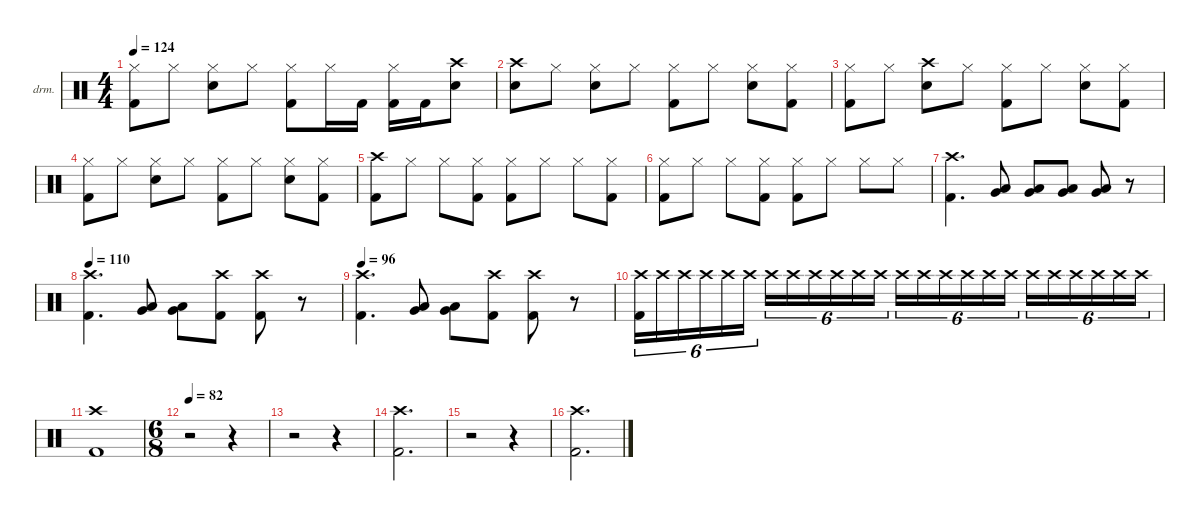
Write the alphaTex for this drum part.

\defaultSystemsLayout 4
\hideDynamics
\bracketExtendMode nobrackets
\firstSystemTrackNameOrientation horizontal
\otherSystemsTrackNameOrientation horizontal
\track ("Drums" "drm.") {instrument percussion}
\staff {score}
\articulation defaults
\ts (4 4)
\tempo 124
\clef neutral
\ks c
("Hi-Hat (closed)" "Kick (hit) 2").8{dy f} "Hi-Hat (closed)".8 ("Hi-Hat (closed)" "Snare (hit) 2").8 "Hi-Hat (closed)".8 ("Hi-Hat (closed)" "Kick (hit) 2").8 "Hi-Hat (closed)".16 "Kick (hit) 2".16{dy ff} ("Hi-Hat (closed)" "Kick (hit) 2").16{dy f} "Kick (hit) 2".16{dy ff} ("Crash high (hit)" "Snare (hit) 2").8{dy fff} |
("Crash high (hit)" "Snare (hit) 2").8 "Hi-Hat (closed)".8{dy f} ("Hi-Hat (closed)" "Snare (hit) 2").8 "Hi-Hat (closed)".8 ("Hi-Hat (closed)" "Kick (hit) 2").8 "Hi-Hat (closed)".8 ("Hi-Hat (closed)" "Snare (hit) 2").8 ("Hi-Hat (closed)" "Kick (hit) 2").8 |
("Hi-Hat (closed)" "Kick (hit) 2").8 "Hi-Hat (closed)".8 ("Crash high (hit)" "Snare (hit) 2").8{dy fff} "Hi-Hat (closed)".8{dy f} ("Hi-Hat (closed)" "Kick (hit) 2").8 "Hi-Hat (closed)".8 ("Hi-Hat (closed)" "Snare (hit) 2").8 ("Hi-Hat (closed)" "Kick (hit) 2").8 |
("Hi-Hat (closed)" "Kick (hit) 2").8 "Hi-Hat (closed)".8 ("Hi-Hat (closed)" "Snare (hit) 2").8 "Hi-Hat (closed)".8 ("Hi-Hat (closed)" "Kick (hit) 2").8 "Hi-Hat (closed)".8 ("Hi-Hat (closed)" "Snare (hit) 2").8 ("Hi-Hat (closed)" "Kick (hit) 2").8 |
("Crash high (hit)" "Kick (hit) 2").8{dy fff} "Hi-Hat (closed)".8{dy f} "Hi-Hat (closed)".8 ("Hi-Hat (closed)" "Kick (hit) 2").8 ("Hi-Hat (closed)" "Kick (hit) 2").8 "Hi-Hat (closed)".8 "Hi-Hat (closed)".8 ("Hi-Hat (closed)" "Kick (hit) 2").8 |
("Hi-Hat (closed)" "Kick (hit) 2").8 "Hi-Hat (closed)".8 "Hi-Hat (closed)".8 ("Hi-Hat (closed)" "Kick (hit) 2").8 ("Hi-Hat (closed)" "Kick (hit) 2").8 "Hi-Hat (closed)".8 "Hi-Hat (closed)".8 "Hi-Hat (closed)".8 |
("Crash high (hit)" "Kick (hit) 2").4{d dy fff} ("Very Low Tom (hit)" "Low Floor Tom (hit)").8{dy f} ("Very Low Tom (hit)" "Low Floor Tom (hit)").8 ("Very Low Tom (hit)" "Low Floor Tom (hit)").8 ("Very Low Tom (hit)" "Low Floor Tom (hit)").8 r.8 |
\tempo 110
("Crash high (hit)" "Kick (hit) 2").4{d dy fff} ("Very Low Tom (hit)" "Low Floor Tom (hit)").8{dy f} ("Very Low Tom (hit)" "Low Floor Tom (hit)").8 ("Crash high (hit)" "Kick (hit) 2").8{dy fff} ("Crash high (hit)" "Kick (hit) 2").8 r.8 |
\tempo 96
("Crash high (hit)" "Kick (hit) 2").4{d} ("Very Low Tom (hit)" "Low Floor Tom (hit)").8{dy f} ("Very Low Tom (hit)" "Low Floor Tom (hit)").8 ("Crash high (hit)" "Kick (hit) 2").8{dy fff} ("Crash high (hit)" "Kick (hit) 2").8 r.8 |
("Crash high (hit)" "Kick (hit) 2").16{tu (6 4) dy p} "Crash high (hit)".16{tu (6 4)} "Crash high (hit)".16{tu (6 4)} "Crash high (hit)".16{tu (6 4)} "Crash high (hit)".16{tu (6 4)} "Crash high (hit)".16{tu (6 4)} "Crash high (hit)".16{tu (6 4)} "Crash high (hit)".16{tu (6 4)} "Crash high (hit)".16{tu (6 4)} "Crash high (hit)".16{tu (6 4) dy mp} "Crash high (hit)".16{tu (6 4)} "Crash high (hit)".16{tu (6 4)} "Crash high (hit)".16{tu (6 4)} "Crash high (hit)".16{tu (6 4)} "Crash high (hit)".16{tu (6 4)} "Crash high (hit)".16{tu (6 4)} "Crash high (hit)".16{tu (6 4)} "Crash high (hit)".16{tu (6 4)} "Crash high (hit)".16{tu (6 4) dy mf} "Crash high (hit)".16{tu (6 4)} "Crash high (hit)".16{tu (6 4)} "Crash high (hit)".16{tu (6 4)} "Crash high (hit)".16{tu (6 4) dy f} "Crash high (hit)".16{tu (6 4) dy ff} |
("Crash high (hit)" "Kick (hit) 2").1{dy fff} |
\ts (6 8)
\beaming (8 3 3)
\tempo 82
r.2 r.4 |
r.2 r.4 |
("Crash high (hit)" "Kick (hit) 2").2{d} |
r.2 r.4 |
("Crash high (hit)" "Kick (hit) 2").2{d}
